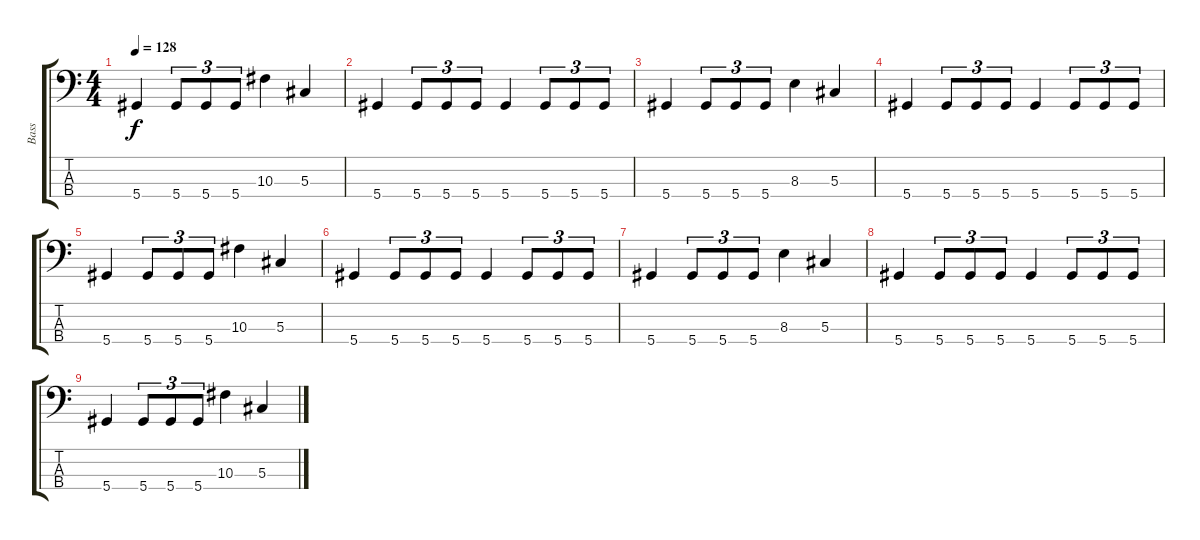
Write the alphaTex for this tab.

\track ("Bass" "Bass") {instrument electricbassfinger}
\staff {score tabs}
\tuning (Gb2 Db2 Ab1 Eb1) {hide}
\ts (4 4)
\tempo 128
\clef f4
\ks c
5.4.4{dy f} 5.4.8{tu (3 2)} 5.4.8{tu (3 2)} 5.4.8{tu (3 2)} 10.3.4 5.3.4 |
5.4.4 5.4.8{tu (3 2)} 5.4.8{tu (3 2)} 5.4.8{tu (3 2)} 5.4.4 5.4.8{tu (3 2)} 5.4.8{tu (3 2)} 5.4.8{tu (3 2)} |
5.4.4 5.4.8{tu (3 2)} 5.4.8{tu (3 2)} 5.4.8{tu (3 2)} 8.3.4 5.3.4 |
5.4.4 5.4.8{tu (3 2)} 5.4.8{tu (3 2)} 5.4.8{tu (3 2)} 5.4.4 5.4.8{tu (3 2)} 5.4.8{tu (3 2)} 5.4.8{tu (3 2)} |
5.4.4 5.4.8{tu (3 2)} 5.4.8{tu (3 2)} 5.4.8{tu (3 2)} 10.3.4 5.3.4 |
5.4.4 5.4.8{tu (3 2)} 5.4.8{tu (3 2)} 5.4.8{tu (3 2)} 5.4.4 5.4.8{tu (3 2)} 5.4.8{tu (3 2)} 5.4.8{tu (3 2)} |
5.4.4 5.4.8{tu (3 2)} 5.4.8{tu (3 2)} 5.4.8{tu (3 2)} 8.3.4 5.3.4 |
5.4.4 5.4.8{tu (3 2)} 5.4.8{tu (3 2)} 5.4.8{tu (3 2)} 5.4.4 5.4.8{tu (3 2)} 5.4.8{tu (3 2)} 5.4.8{tu (3 2)} |
5.4.4 5.4.8{tu (3 2)} 5.4.8{tu (3 2)} 5.4.8{tu (3 2)} 10.3.4 5.3.4
